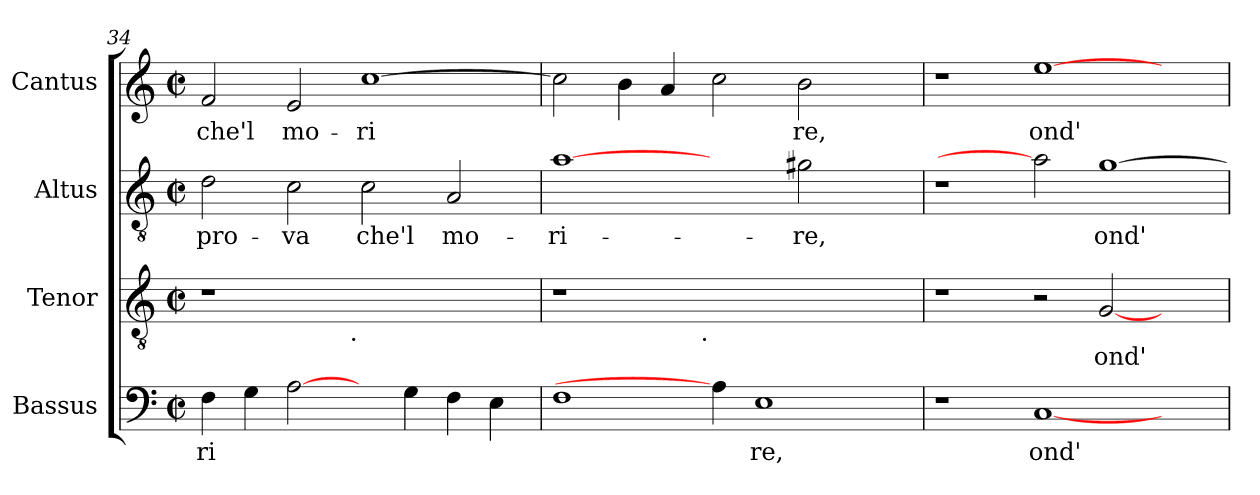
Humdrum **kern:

**kern	**text	**kern	**text	**kern	**text	**kern	**text
*part4	*part4	*part3	*part3	*part2	*part2	*part1	*part1
*staff4	*staff4	*staff3	*staff3	*staff2	*staff2	*staff1	*staff1
*I"Bassus	*	*I"Tenor	*	*I"Altus	*	*I"Cantus	*
*clefF4	*	*clefGv2	*	*clefGv2	*	*clefG2	*
*k[]	*	*k[]	*	*k[]	*	*k[]	*
*C:	*	*C:	*	*C:	*	*C:	*
*M2/2	*	*M2/2	*	*M2/2	*	*M2/2	*
*met(c|)	*	*met(c|)	*	*met(c|)	*	*met(c|)	*
=34	=34	=34	=34	=34	=34	=34	=34
!	!LO:LY:b:cj	!	!	!	!LO:LY:b:cj	!	!LO:LY:b:cj
*	*	*^	*	*	*	*	*
4F\	ri	1r	2ryy	.	2d\	pro-	2f/	che'l
!	!LO:LY:b:cj	!	!	!	!	!	!	!
4G\	.	.	.	.	.	.	.	.
!	!LO:LY:b:cj	!	!	!	!	!LO:LY:b:cj	!	!LO:LY:b:cj
[2A\	.	.	4...ryy	.	2c\	-va	2e/	mo-
!	!	!	!LO:TX:b:t=.	!	!	!	!	!
.	.	.	1ryy	.	.	.	.	.
!	!	!	!	!	!	!LO:LY:b:cj	!	!LO:LY:b:cj
4ryy	.	1ryy	.	.	2c\	che'l	[>1cc	-ri-
!	!LO:LY:b:cj	!	!	!	!	!	!	!
4G\	.	.	.	.	.	.	.	.
!	!LO:LY:b:cj	!	!	!	!	!LO:LY:b:cj	!	!
4F\	.	.	.	.	2A/	mo-	.	.
!	!LO:LY:b:cj	!	!	!	!	!	!	!
4E\	.	.	.	.	.	.	.	.
.	.	.	32ryy	.	.	.	.	.
=35	=35	=35	=35	=35	=35	=35	=35	=35
!	!LO:LY:b:cj	!	!	!	!	!LO:LY:b:cj	!	!LO:LY:b:cj
1F	.	1r	2ryy	.	[1a	-ri-	2cc\]	--
!	!	!	!	!	!	!	!	!LO:LY:b:cj
.	.	.	4...ryy	.	.	.	4b\	--
!	!	!	!	!	!	!	!	!LO:LY:b:cj
.	.	.	.	.	.	.	4a/	--
!	!	!	!LO:TX:b:t=.	!	!	!	!	!
.	.	.	1ryy	.	.	.	.	.
!	!	!	!	!	!	!	!	!LO:LY:b:cj
4A\]	.	1ryy	.	.	2ryy	.	2cc\	--
!	!LO:LY:b:cj	!	!	!	!	!	!	!
1E	re,	.	.	.	.	.	.	.
!	!	!	!	!	!	!LO:LY:b:cj	!	!LO:LY:b:cj
.	.	.	.	.	2g#\	-re,	2b\	-re,
.	.	.	4ryy	.	.	.	.	.
.	.	4ryy	.	.	4ryy	.	4ryy	.
.	.	.	32ryy	.	.	.	.	.
*	*	*v	*v	*	*	*	*	*
=36	=36	=36	=36	=36	=36	=36	=36
1r	.	1r	.	1r	.	1r	.
!	!LO:LY:b:cj	!	!	!	!	!	!LO:LY:b:cj
[<1C	ond'	2r	.	2a]	.	[>1ee	ond'
!	!	!	!LO:LY:b:cj	!	!LO:LY:b:cj	!	!
.	.	[<2G/	ond'	[>1g	ond'	.	.
2ryy	.	2ryy	.	.	.	2ryy	.
=	=	=	=	=	=	=	=
*-	*-	*-	*-	*-	*-	*-	*-
